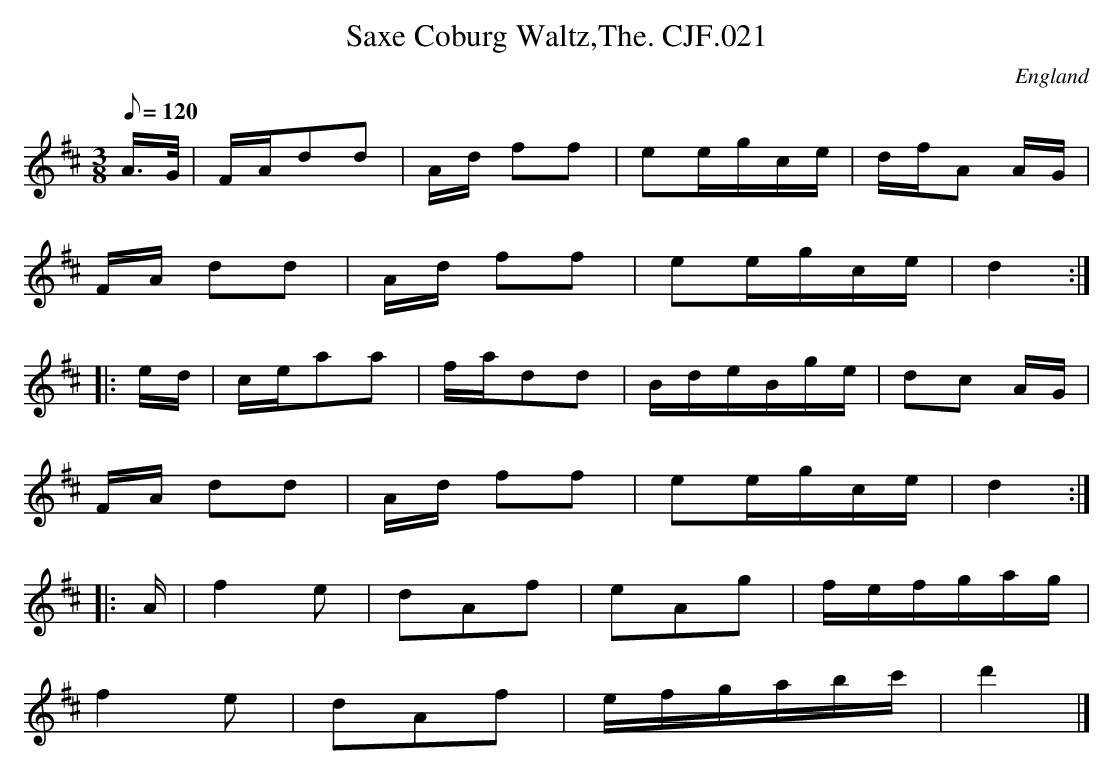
X:1
T:Saxe Coburg Waltz,The. CJF.021
O:England
M:3/8
L:1/16
Q:1/8=120
K:D major
A>G|\
FAd2d2|Ad f2f2|e2egce|dfA2 AG|!
FA d2d2|Ad f2f2|e2egce|d4:|!
|:ed|cea2a2|fad2d2|BdeBge|d2c2 AG|!
FA d2d2|Ad f2f2|e2egce|d4:|!
|:A|f4e2|d2A2f2|e2A2g2|fefgag|!
f4e2|d2A2f2|efgabc'|d'4|]
